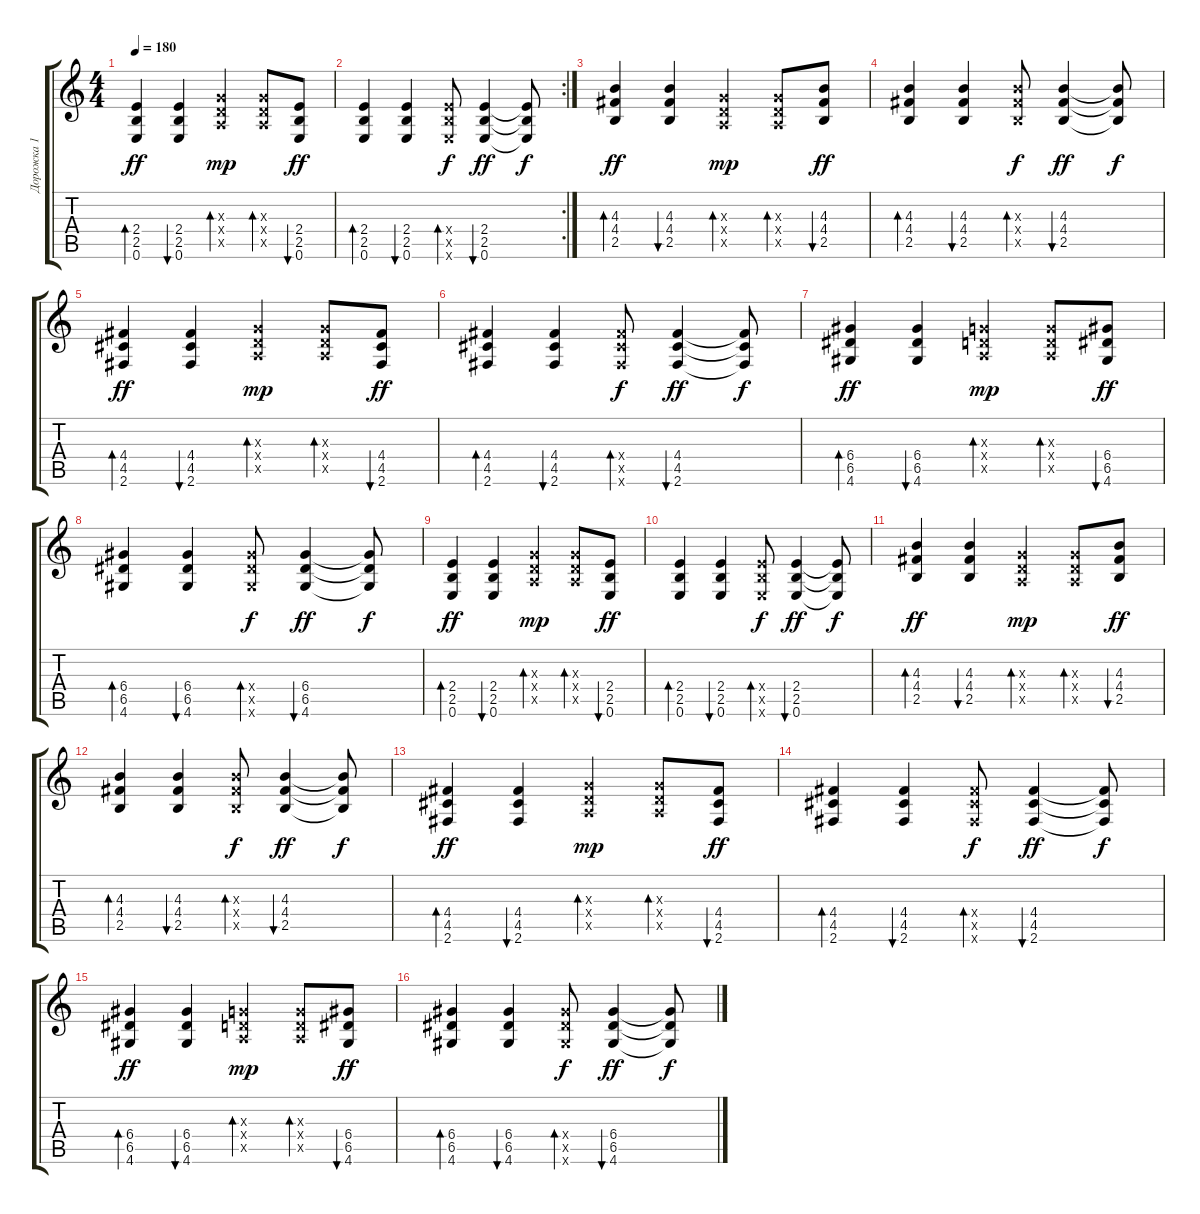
\track ("Дорожка 1" "Дорожка 1") {instrument acousticguitarsteel}
\staff {score tabs}
\tuning (E4 B3 G3 D3 A2 E2) {hide}
\ts (4 4)
\tempo 180
\clef g2
\ks c
(2.4 2.5 0.6).4{bd 30 dy ff} (2.4 2.5 0.6).4{bu 30} (0.3{x} 0.4{x} 0.5{x}).4{bd 30 dy mp} (0.3{x} 0.4{x} 0.5{x}).8{bd 30} (2.4 2.5 0.6).8{bu 30 dy ff} |
\rc 2
(2.4 2.5 0.6).4{bd 30} (2.4 2.5 0.6).4{bu 30} (2.4{x} 2.5{x} 0.6{x}).8{bd 30 dy f} (2.4 2.5 0.6).4{bu 30 dy ff} (2.4{t} 2.5{t} 0.6{t}).8{dy f} |
(4.3 4.4 2.5).4{bd 30 dy ff} (4.3 4.4 2.5).4{bu 30} (0.3{x} 0.4{x} 0.5{x}).4{bd 30 dy mp} (0.3{x} 0.4{x} 0.5{x}).8{bd 30} (4.3 4.4 2.5).8{bu 30 dy ff} |
(4.3 4.4 2.5).4{bd 30} (4.3 4.4 2.5).4{bu 30} (4.3{x} 4.4{x} 2.5{x}).8{bd 30 dy f} (4.3 4.4 2.5).4{bu 30 dy ff} (4.3{t} 4.4{t} 2.5{t}).8{dy f} |
(4.4 4.5 2.6).4{bd 30 dy ff} (4.4 4.5 2.6).4{bu 30} (0.3{x} 0.4{x} 0.5{x}).4{bd 30 dy mp} (0.3{x} 0.4{x} 0.5{x}).8{bd 30} (4.4 4.5 2.6).8{bu 30 dy ff} |
(4.4 4.5 2.6).4{bd 30} (4.4 4.5 2.6).4{bu 30} (4.4{x} 4.5{x} 2.6{x}).8{bd 30 dy f} (4.4 4.5 2.6).4{bu 30 dy ff} (4.4{t} 4.5{t} 2.6{t}).8{dy f} |
(6.4 6.5 4.6).4{bd 30 dy ff} (6.4 6.5 4.6).4{bu 30} (0.3{x} 0.4{x} 0.5{x}).4{bd 30 dy mp} (0.3{x} 0.4{x} 0.5{x}).8{bd 30} (6.4 6.5 4.6).8{bu 30 dy ff} |
(6.4 6.5 4.6).4{bd 30} (6.4 6.5 4.6).4{bu 30} (6.4{x} 6.5{x} 4.6{x}).8{bd 30 dy f} (6.4 6.5 4.6).4{bu 30 dy ff} (6.4{t} 6.5{t} 4.6{t}).8{dy f} |
(2.4 2.5 0.6).4{bd 30 dy ff} (2.4 2.5 0.6).4{bu 30} (0.3{x} 0.4{x} 0.5{x}).4{bd 30 dy mp} (0.3{x} 0.4{x} 0.5{x}).8{bd 30} (2.4 2.5 0.6).8{bu 30 dy ff} |
(2.4 2.5 0.6).4{bd 30} (2.4 2.5 0.6).4{bu 30} (2.4{x} 2.5{x} 0.6{x}).8{bd 30 dy f} (2.4 2.5 0.6).4{bu 30 dy ff} (2.4{t} 2.5{t} 0.6{t}).8{dy f} |
(4.3 4.4 2.5).4{bd 30 dy ff} (4.3 4.4 2.5).4{bu 30} (0.3{x} 0.4{x} 0.5{x}).4{bd 30 dy mp} (0.3{x} 0.4{x} 0.5{x}).8{bd 30} (4.3 4.4 2.5).8{bu 30 dy ff} |
(4.3 4.4 2.5).4{bd 30} (4.3 4.4 2.5).4{bu 30} (4.3{x} 4.4{x} 2.5{x}).8{bd 30 dy f} (4.3 4.4 2.5).4{bu 30 dy ff} (4.3{t} 4.4{t} 2.5{t}).8{dy f} |
(4.4 4.5 2.6).4{bd 30 dy ff} (4.4 4.5 2.6).4{bu 30} (0.3{x} 0.4{x} 0.5{x}).4{bd 30 dy mp} (0.3{x} 0.4{x} 0.5{x}).8{bd 30} (4.4 4.5 2.6).8{bu 30 dy ff} |
(4.4 4.5 2.6).4{bd 30} (4.4 4.5 2.6).4{bu 30} (4.4{x} 4.5{x} 2.6{x}).8{bd 30 dy f} (4.4 4.5 2.6).4{bu 30 dy ff} (4.4{t} 4.5{t} 2.6{t}).8{dy f} |
(6.4 6.5 4.6).4{bd 30 dy ff} (6.4 6.5 4.6).4{bu 30} (0.3{x} 0.4{x} 0.5{x}).4{bd 30 dy mp} (0.3{x} 0.4{x} 0.5{x}).8{bd 30} (6.4 6.5 4.6).8{bu 30 dy ff} |
(6.4 6.5 4.6).4{bd 30} (6.4 6.5 4.6).4{bu 30} (6.4{x} 6.5{x} 4.6{x}).8{bd 30 dy f} (6.4 6.5 4.6).4{bu 30 dy ff} (6.4{t} 6.5{t} 4.6{t}).8{dy f}
